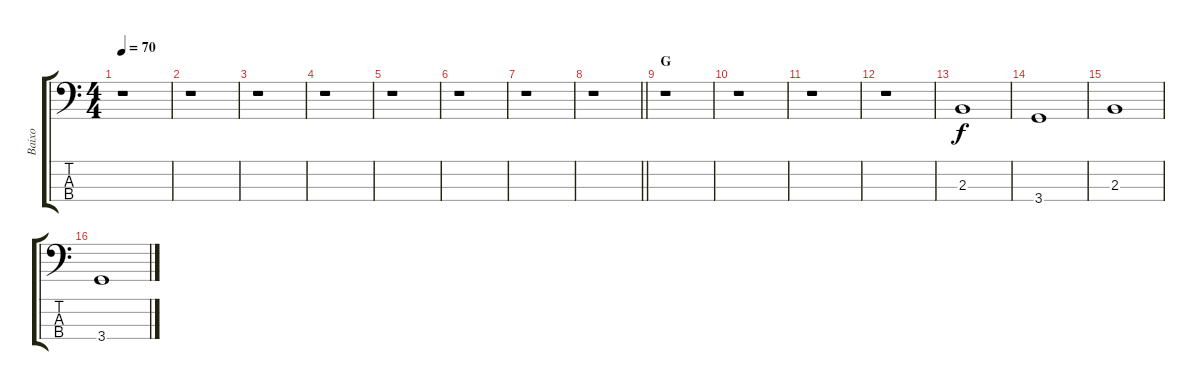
\track ("Baixo" "Baixo") {instrument electricbasspick}
\staff {score tabs}
\tuning (G2 D2 A1 E1) {hide}
\ts (4 4)
\tempo 70
\clef f4
\ks c
r.1{dy pp} |
r.1 |
r.1 |
r.1 |
r.1 |
r.1 |
r.1 |
\barLineRight lightlight
r.1 |
\section ("" "G")
r.1 |
r.1 |
r.1 |
r.1 |
2.3.1{dy f} |
3.4.1 |
2.3.1 |
3.4.1
